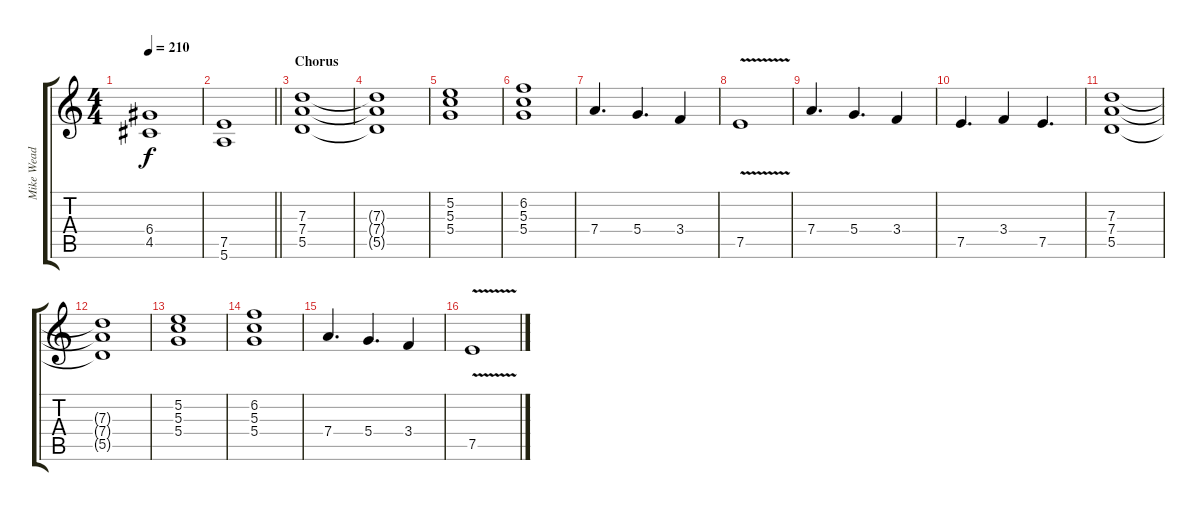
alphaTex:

\track ("Mike Wead" "Mike Wead") {instrument distortionguitar}
\staff {score tabs}
\tuning (E4 B3 G3 D3 A2 E2) {hide}
\ts (4 4)
\tempo 210
\clef g2
\ks c
(6.4 4.5).1{dy f} |
\barLineRight lightlight
(7.5 5.6).1 |
\section ("" "Chorus")
(7.3 7.4 5.5).1 |
(7.3{t} 7.4{t} 5.5{t}).1 |
(5.2 5.3 5.4).1 |
(6.2 5.3 5.4).1 |
7.4.4{d} 5.4.4{d} 3.4.4 |
7.5{v}.1 |
7.4.4{d} 5.4.4{d} 3.4.4 |
7.5.4{d} 3.4.4 7.5.4{d} |
(7.3 7.4 5.5).1 |
(7.3{t} 7.4{t} 5.5{t}).1 |
(5.2 5.3 5.4).1 |
(6.2 5.3 5.4).1 |
7.4.4{d} 5.4.4{d} 3.4.4 |
7.5{v}.1
